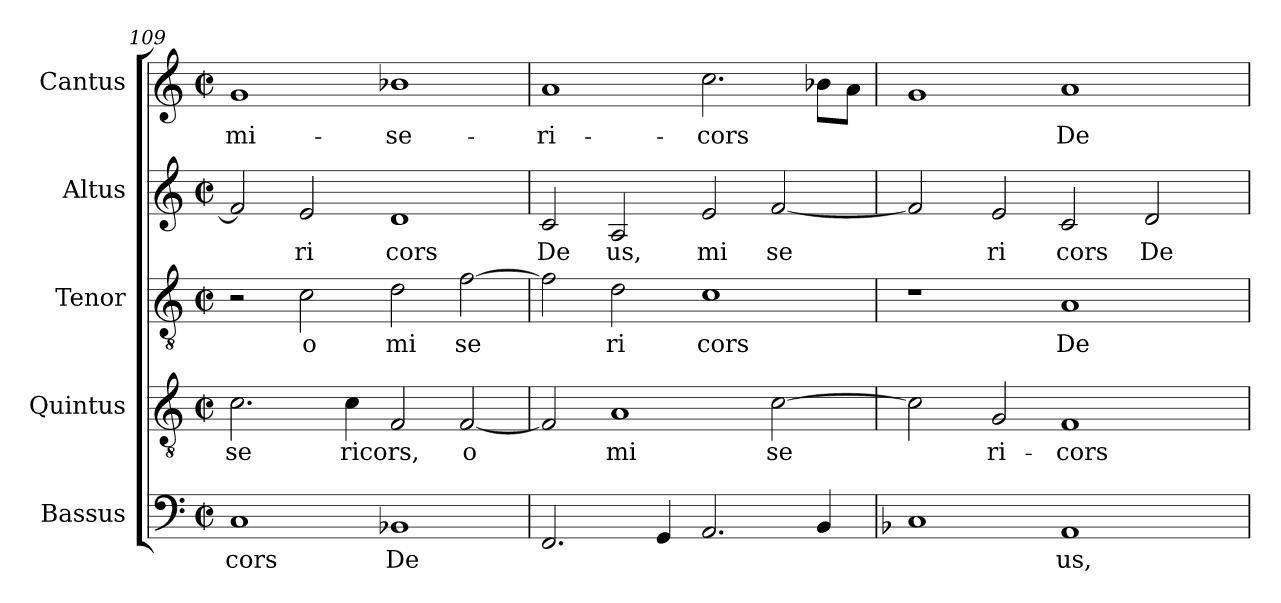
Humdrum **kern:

**kern	**text	**kern	**text	**kern	**text	**kern	**text	**kern	**text
*part5	*part5	*part4	*part4	*part3	*part3	*part2	*part2	*part1	*part1
*staff5	*staff5	*staff4	*staff4	*staff3	*staff3	*staff2	*staff2	*staff1	*staff1
*I"Bassus	*	*I"Quintus	*	*I"Tenor	*	*I"Altus	*	*I"Cantus	*
*clefF4	*	*clefGv2	*	*clefGv2	*	*clefG2	*	*clefG2	*
*	*	*k[]	*	*	*	*	*	*k[]	*
*	*	*C:	*	*	*	*	*	*C:	*
*M2/2	*	*M2/2	*	*M2/2	*	*M2/2	*	*M2/2	*
*met(c|)	*	*met(c|)	*	*met(c|)	*	*met(c|)	*	*met(c|)	*
=109	=109	=109	=109	=109	=109	=109	=109	=109	=109
!	!LO:LY:b:cj	!	!LO:LY:b:cj	!	!	!	!	!	!LO:LY:b:cj
1C	cors	2.c\	se	2r	.	2f/]	.	1g	mi-
!	!	!	!	!	!LO:LY:b:cj	!	!LO:LY:b:cj	!	!
.	.	.	.	2c\	o	2e/	ri	.	.
!	!	!	!LO:LY:b	!	!	!	!	!	!
.	.	4c\	ricors,	.	.	.	.	.	.
!	!LO:LY:b:cj	!	!	!	!LO:LY:b:cj	!	!LO:LY:b:cj	!	!LO:LY:b:cj
1BB-X	De	2F/	.	2d\	mi	1d	cors	1b-X	-se-
!	!	!	!LO:LY:b:cj	!	!LO:LY:b:cj	!	!	!	!
.	.	[<2F/	o	[>2f\	se	.	.	.	.
=110	=110	=110	=110	=110	=110	=110	=110	=110	=110
!	!	!	!	!	!	!	!LO:LY:b:cj	!	!LO:LY:b:cj
2.FF/	.	2F/]	.	2f\]	.	2c/	De	1a	-ri-
!	!	!	!LO:LY:b:cj	!	!LO:LY:b:cj	!	!LO:LY:b:cj	!	!
.	.	1A	mi	2d\	ri	2A/	us,	.	.
4GG/	.	.	.	.	.	.	.	.	.
!	!	!	!	!	!LO:LY:b:cj	!	!LO:LY:b:cj	!	!LO:LY:b
2.AA/	.	.	.	1c	cors	2e/	mi	2.cc\	-cors
!	!	!	!LO:LY:b:cj	!	!	!	!LO:LY:b:cj	!	!
.	.	[<2c\	se	.	.	[>2f/	se	.	.
4BB/	.	.	.	.	.	.	.	8b-\L	.
.	.	.	.	.	.	.	.	8a\J	.
!!LO:LB:g=z
=111	=111	=111	=111	=111	=111	=111	=111	=111	=111
*k[b-]	*	*	*	*	*	*	*	*	*
*F:	*	*	*	*	*	*	*	*	*
*	*	*^	*	*	*	*^	*	*^	*
1C	.	2c\]	32ryy	.	1r	.	2f/]	32ryy	.	1g	64ryy	.
.	.	.	.	.	.	.	.	.	.	.	1ryy	.
.	.	.	1ryy	.	.	.	.	1ryy	.	.	.	.
!	!	!	!	!LO:LY:b:cj	!	!	!	!	!LO:LY:b:cj	!	!	!
.	.	2G/	.	ri-	.	.	2e/	.	ri	.	.	.
!	!LO:LY:b:cj	!	!	!LO:LY:b:cj	!	!LO:LY:b:cj	!	!	!LO:LY:b:cj	!	!	!LO:LY:b:cj
1AA	us,	1F	.	-cors	1A	De	2c/	.	cors	1a	.	De
.	.	.	.	.	.	.	.	.	.	.	2ryy	.
.	.	.	2ryy	.	.	.	.	2ryy	.	.	.	.
!	!	!	!	!	!	!	!	!	!LO:LY:b	!	!	!
.	.	.	.	.	.	.	2d/	.	De	.	.	.
.	.	.	.	.	.	.	.	.	.	.	4ryy	.
.	.	.	4...ryy	.	.	.	.	4...ryy	.	.	.	.
.	.	.	.	.	.	.	.	.	.	.	8...ryy	.
*	*	*	*	*	*	*	*v	*v	*	*	*	*
*	*	*v	*v	*	*	*	*	*	*v	*v	*
=	=	=	=	=	=	=	=	=	=
*-	*-	*-	*-	*-	*-	*-	*-	*-	*-
